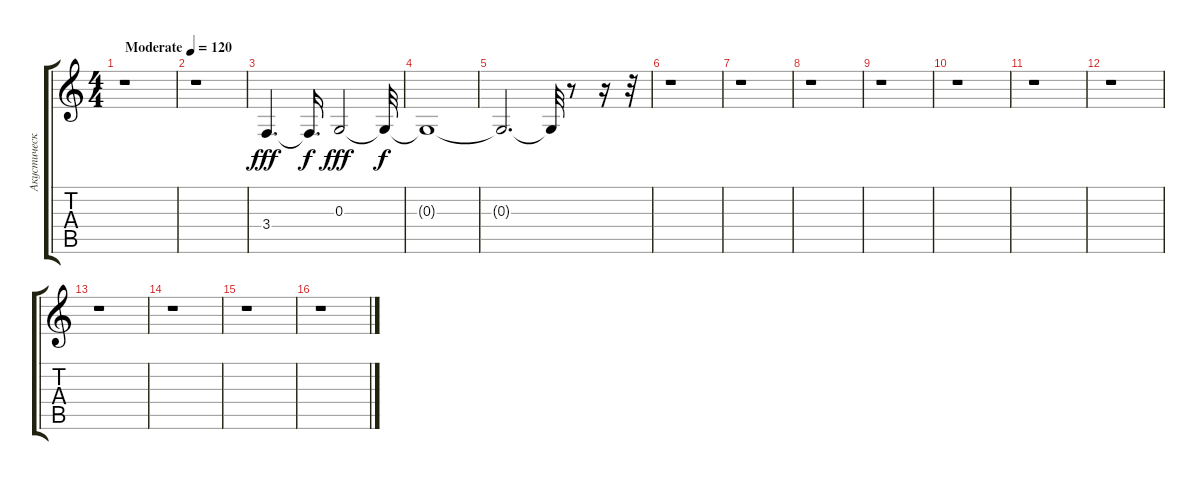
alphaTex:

\track ("Акустический Гранд Роял" "Акустическ") {instrument acousticgrandpiano}
\staff {score tabs}
\tuning (E4 B3 G3 D3 A2 E2) {hide}
\ts (4 4)
\tempo (120 "Moderate")
\clef g2
\ks c
r.1{dy fff instrument acousticgrandpiano} |
r.1 |
3.4.4{d instrument pad6metallic} 3.4{t}.16{d dy f} 0.3.2{dy fff} 0.3{t}.32{dy f} |
0.3{t}.1 |
0.3{t}.2{d} 0.3{t}.32 r.8 r.16 r.32 |
r.1 |
r.1 |
r.1 |
r.1 |
r.1 |
r.1 |
r.1 |
r.1 |
r.1 |
r.1 |
r.1
